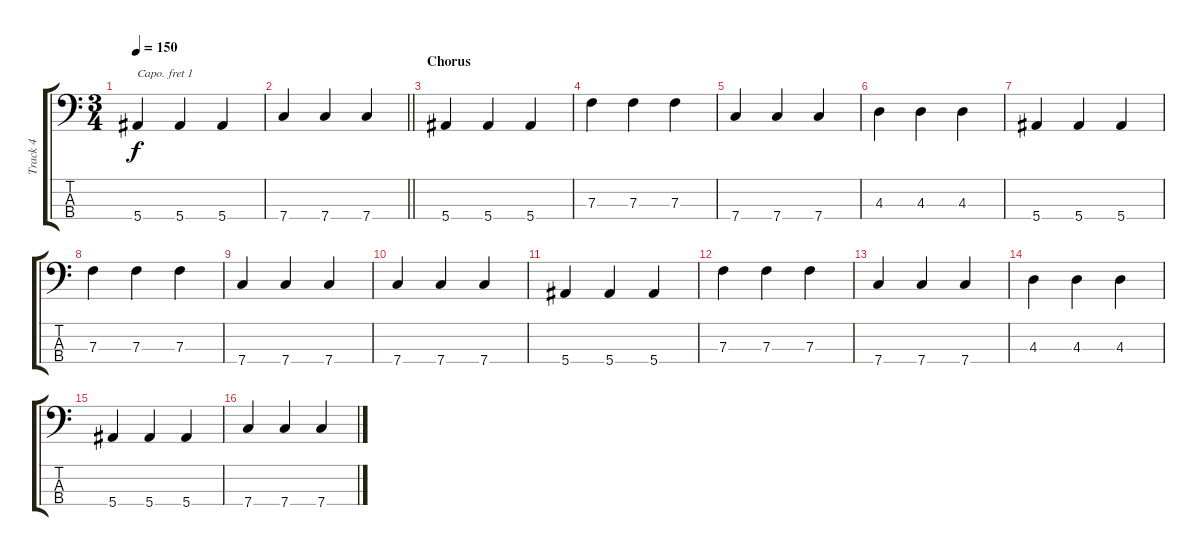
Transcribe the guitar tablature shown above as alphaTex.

\track ("Track 4" "Track 4") {instrument electricbassfinger}
\staff {score tabs}
\capo 1
\tuning (G2 D2 A1 E1) {hide}
\ts (3 4)
\tempo 150
\clef f4
\ks c
5.4.4{dy f} 5.4.4 5.4.4 |
\barLineRight lightlight
7.4.4 7.4.4 7.4.4 |
\section ("" "Chorus")
5.4.4 5.4.4 5.4.4 |
7.3.4 7.3.4 7.3.4 |
7.4.4 7.4.4 7.4.4 |
4.3.4 4.3.4 4.3.4 |
5.4.4 5.4.4 5.4.4 |
7.3.4 7.3.4 7.3.4 |
7.4.4 7.4.4 7.4.4 |
7.4.4 7.4.4 7.4.4 |
5.4.4 5.4.4 5.4.4 |
7.3.4 7.3.4 7.3.4 |
7.4.4 7.4.4 7.4.4 |
4.3.4 4.3.4 4.3.4 |
5.4.4 5.4.4 5.4.4 |
7.4.4 7.4.4 7.4.4
